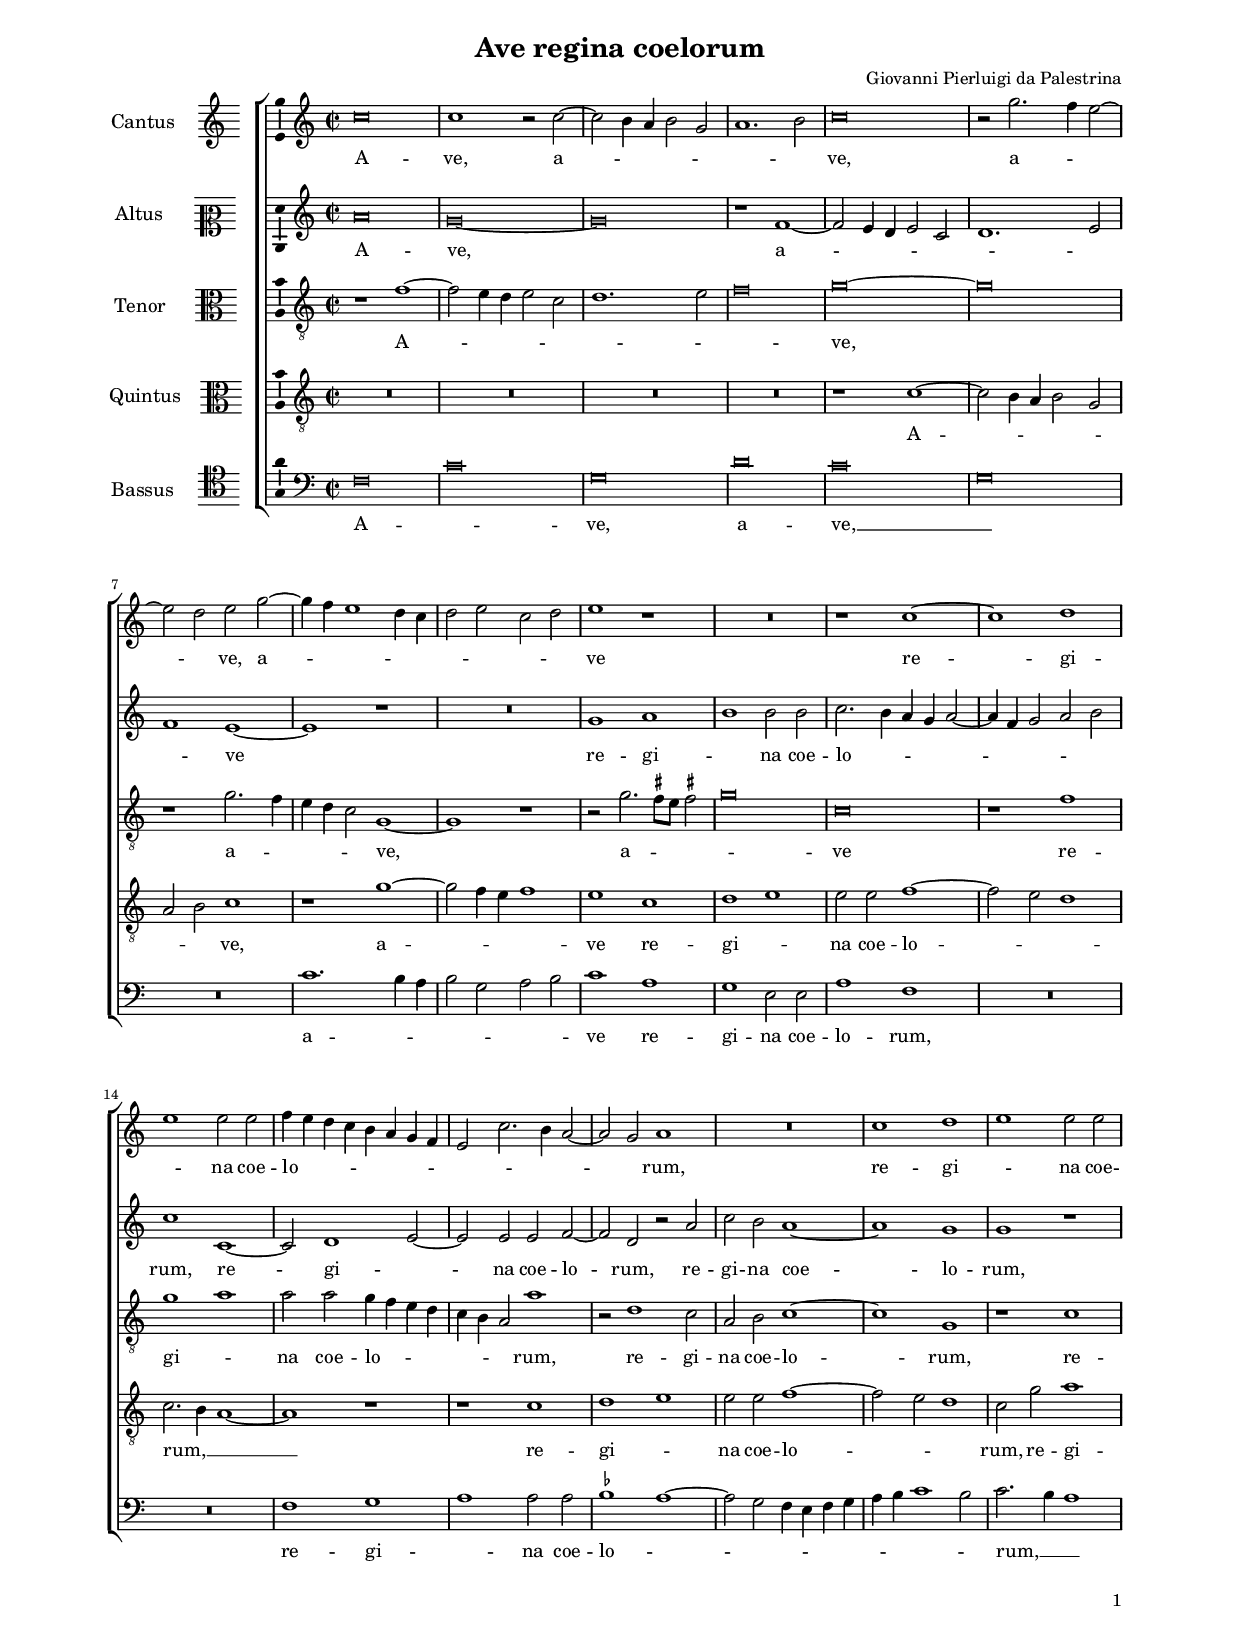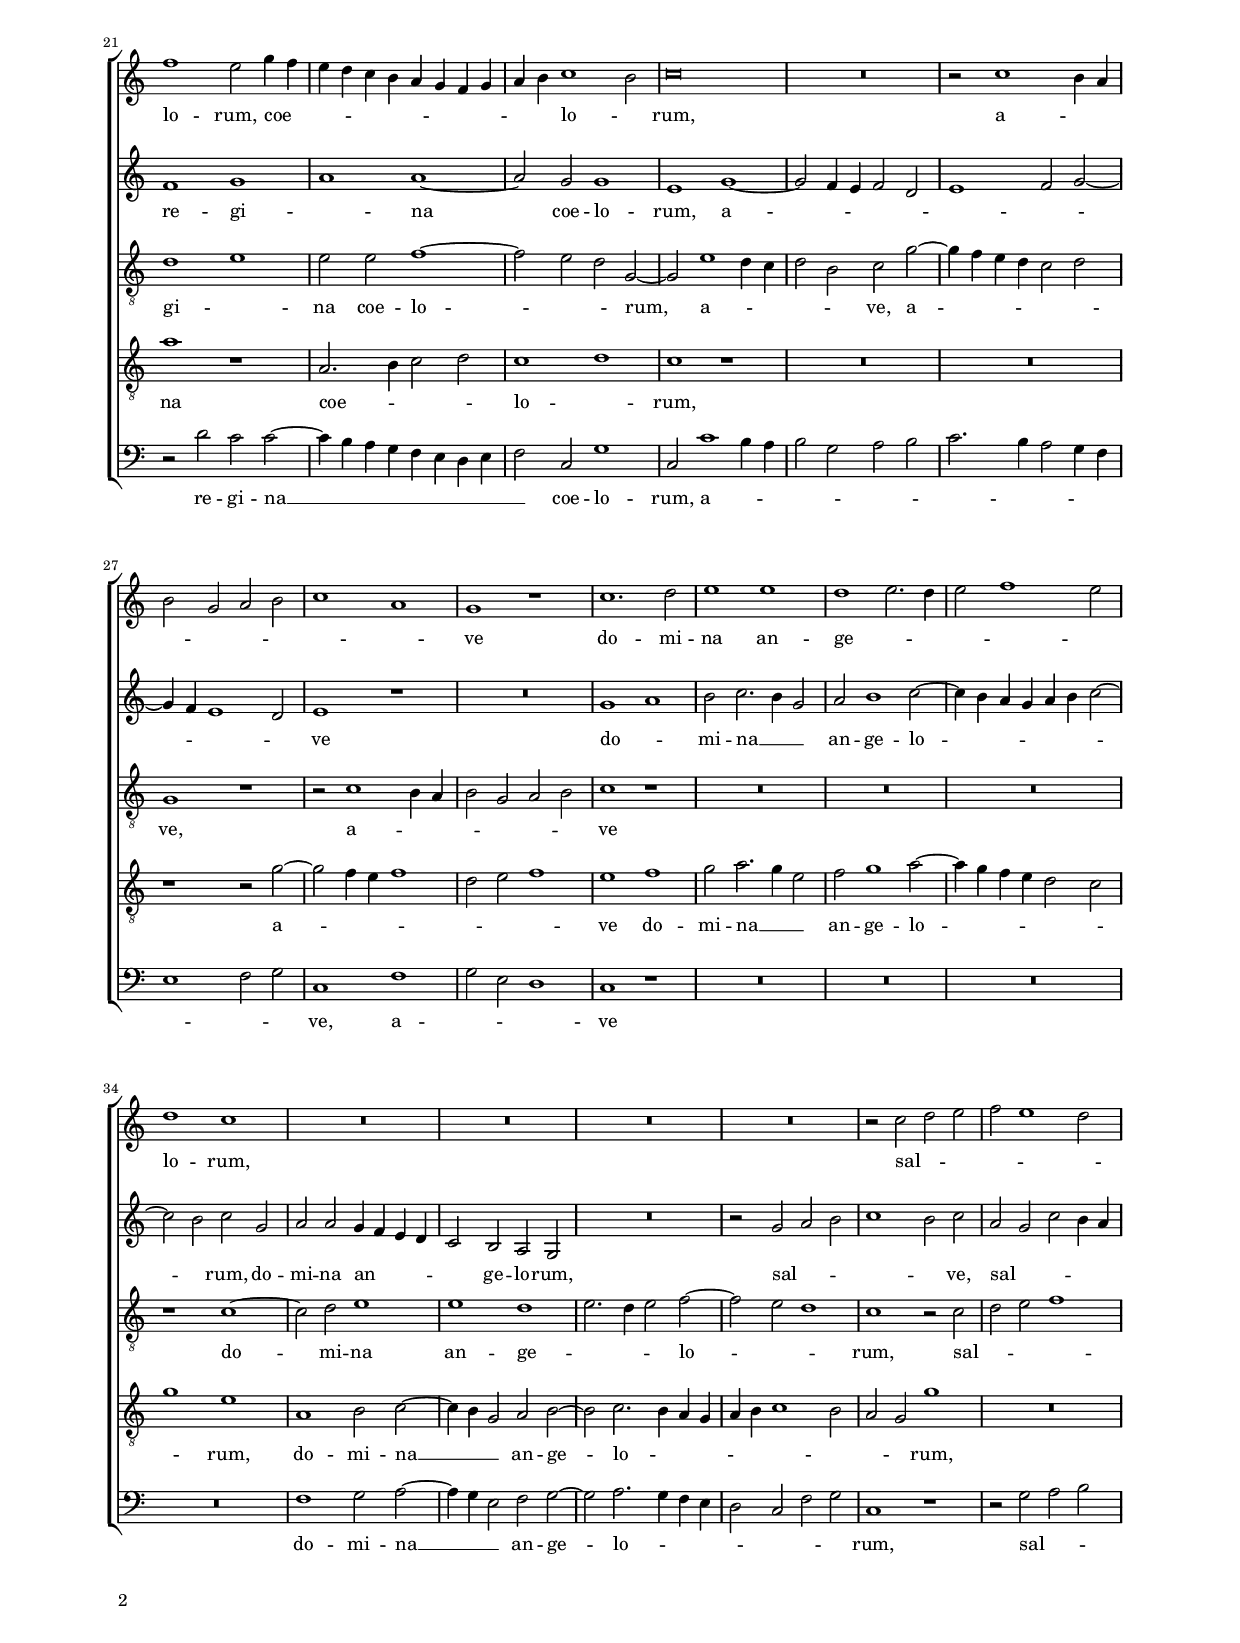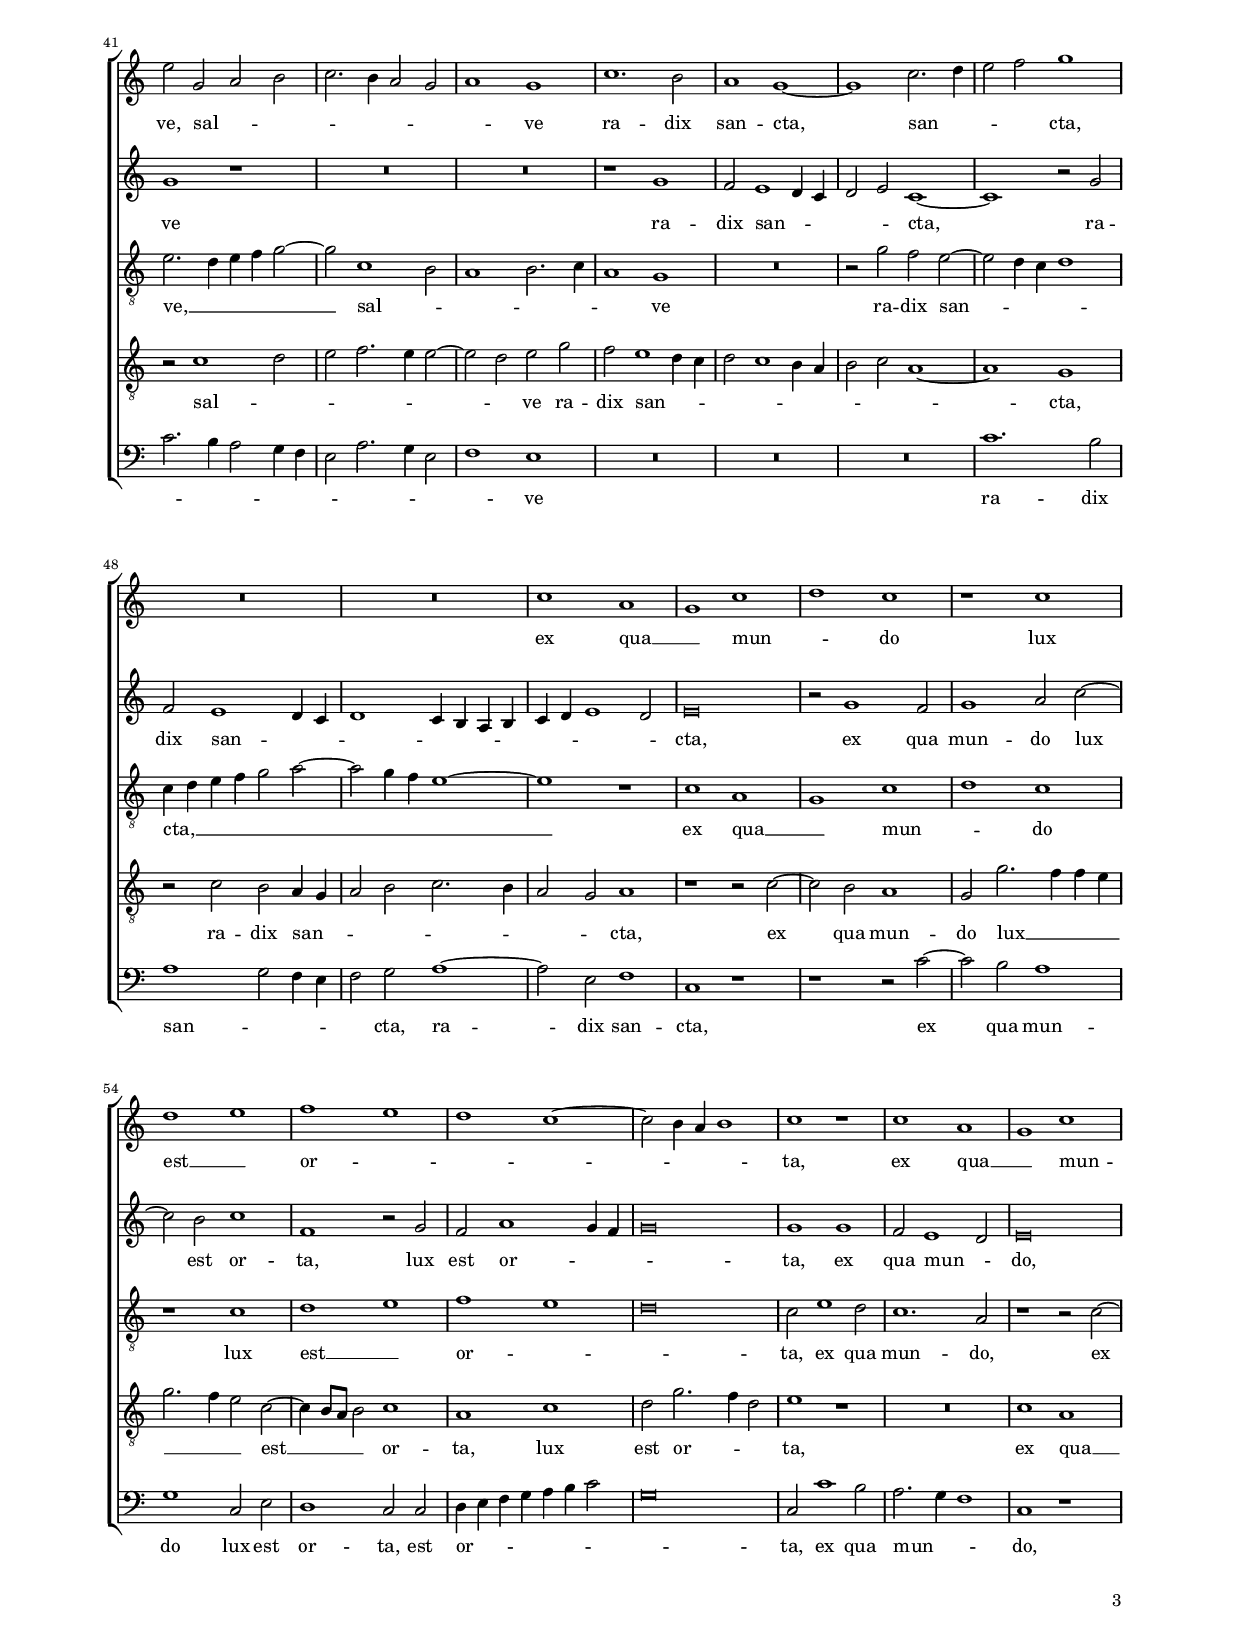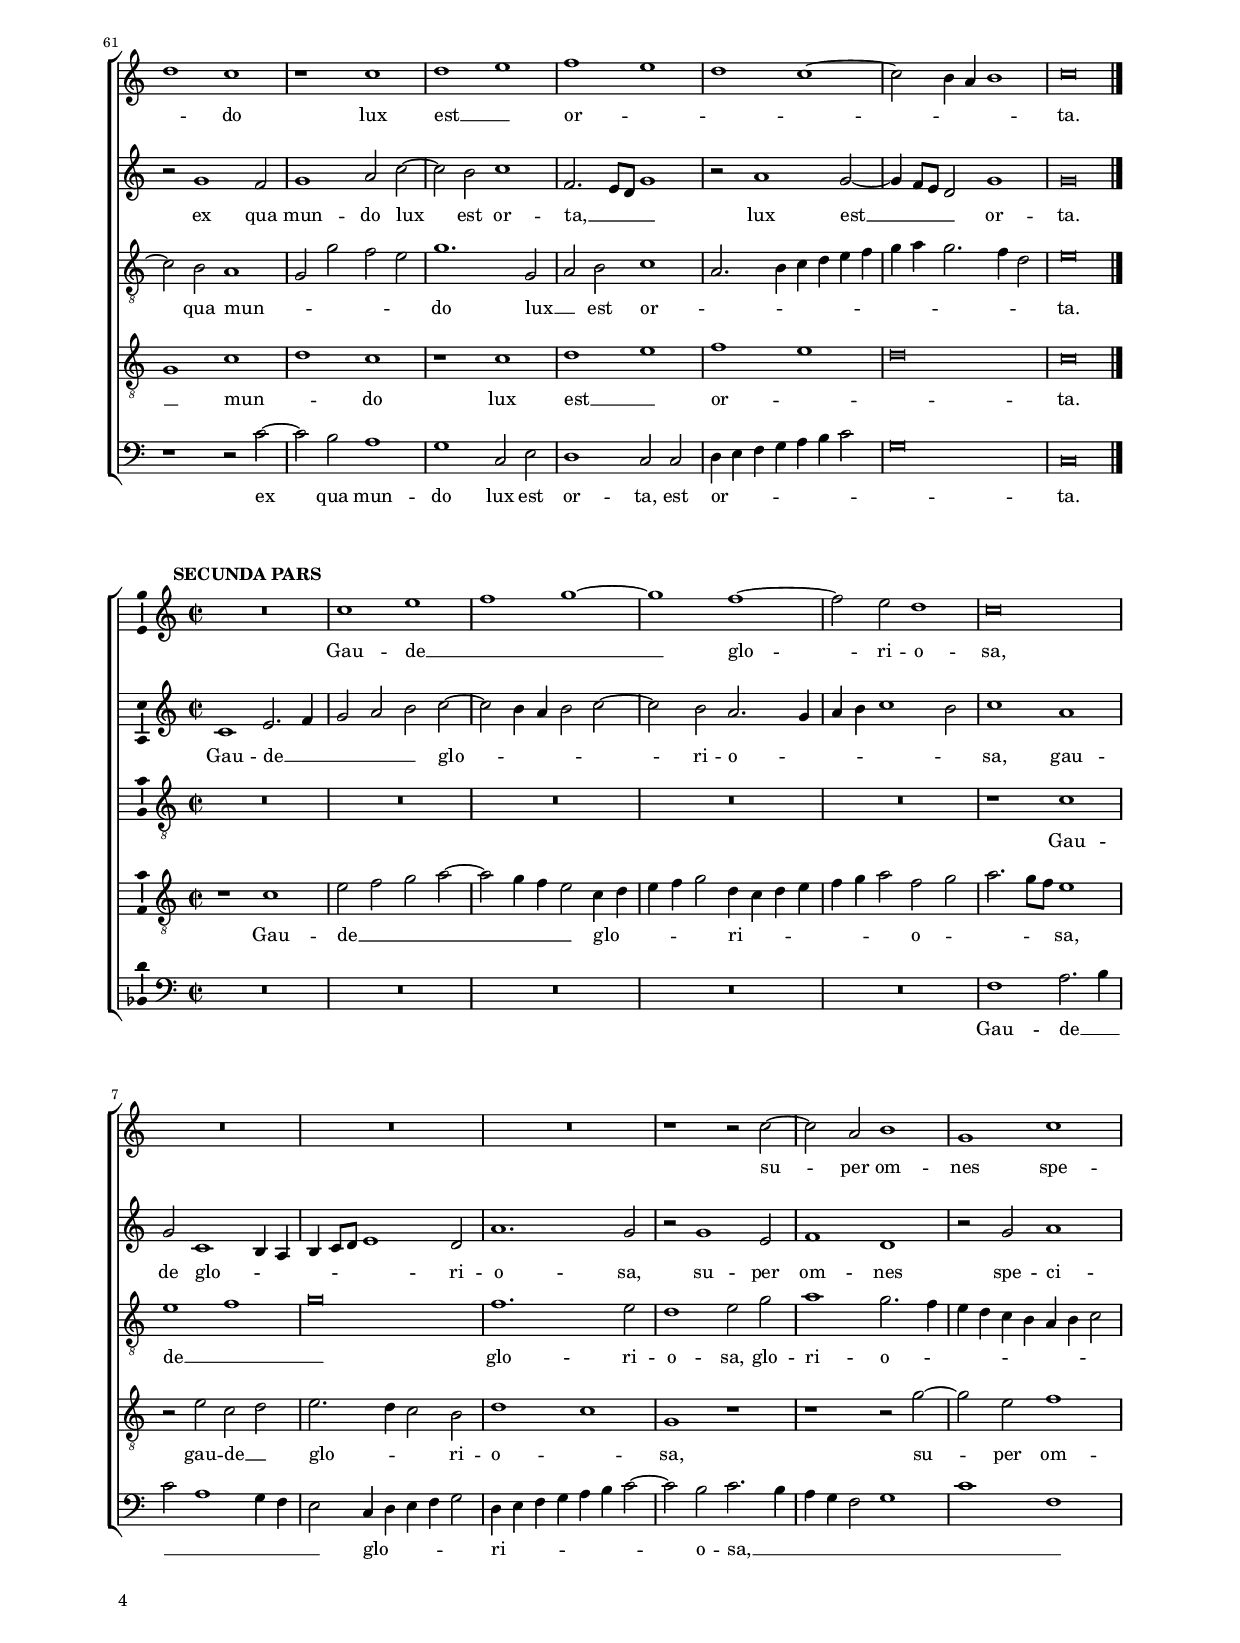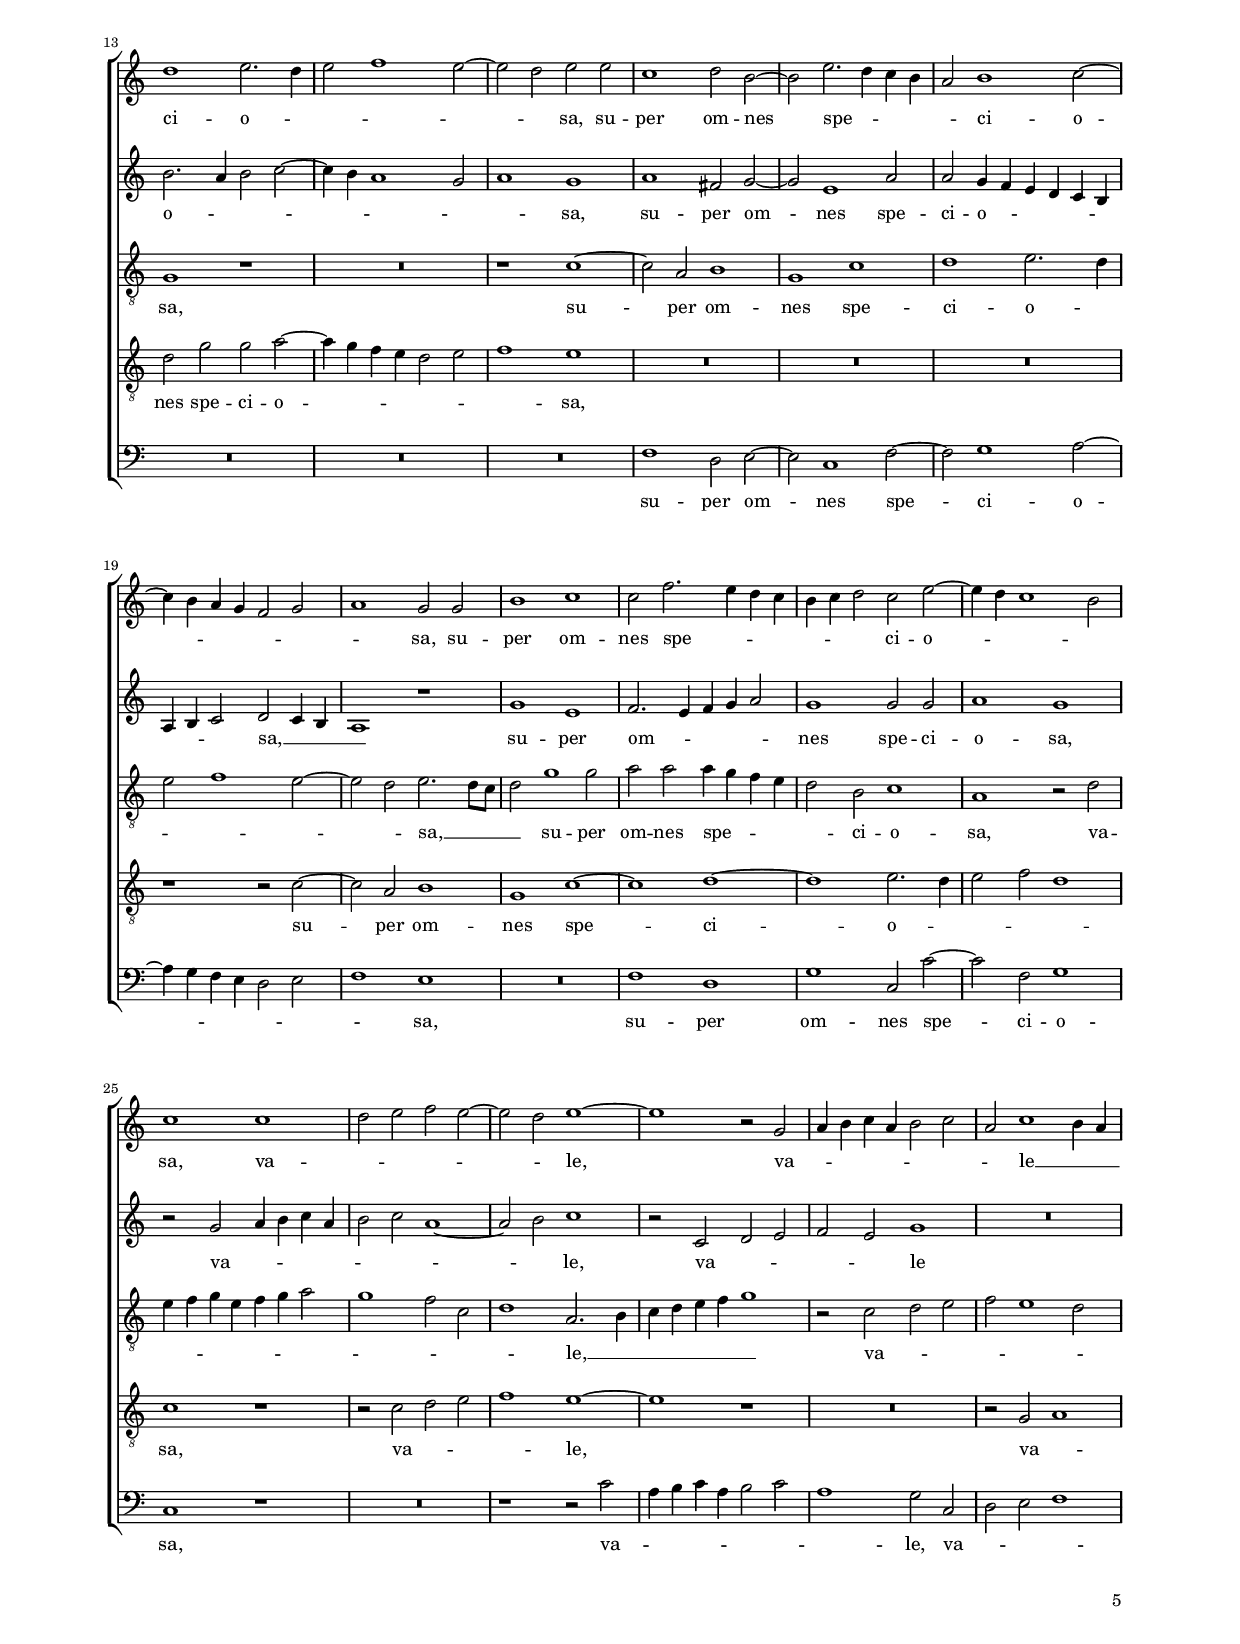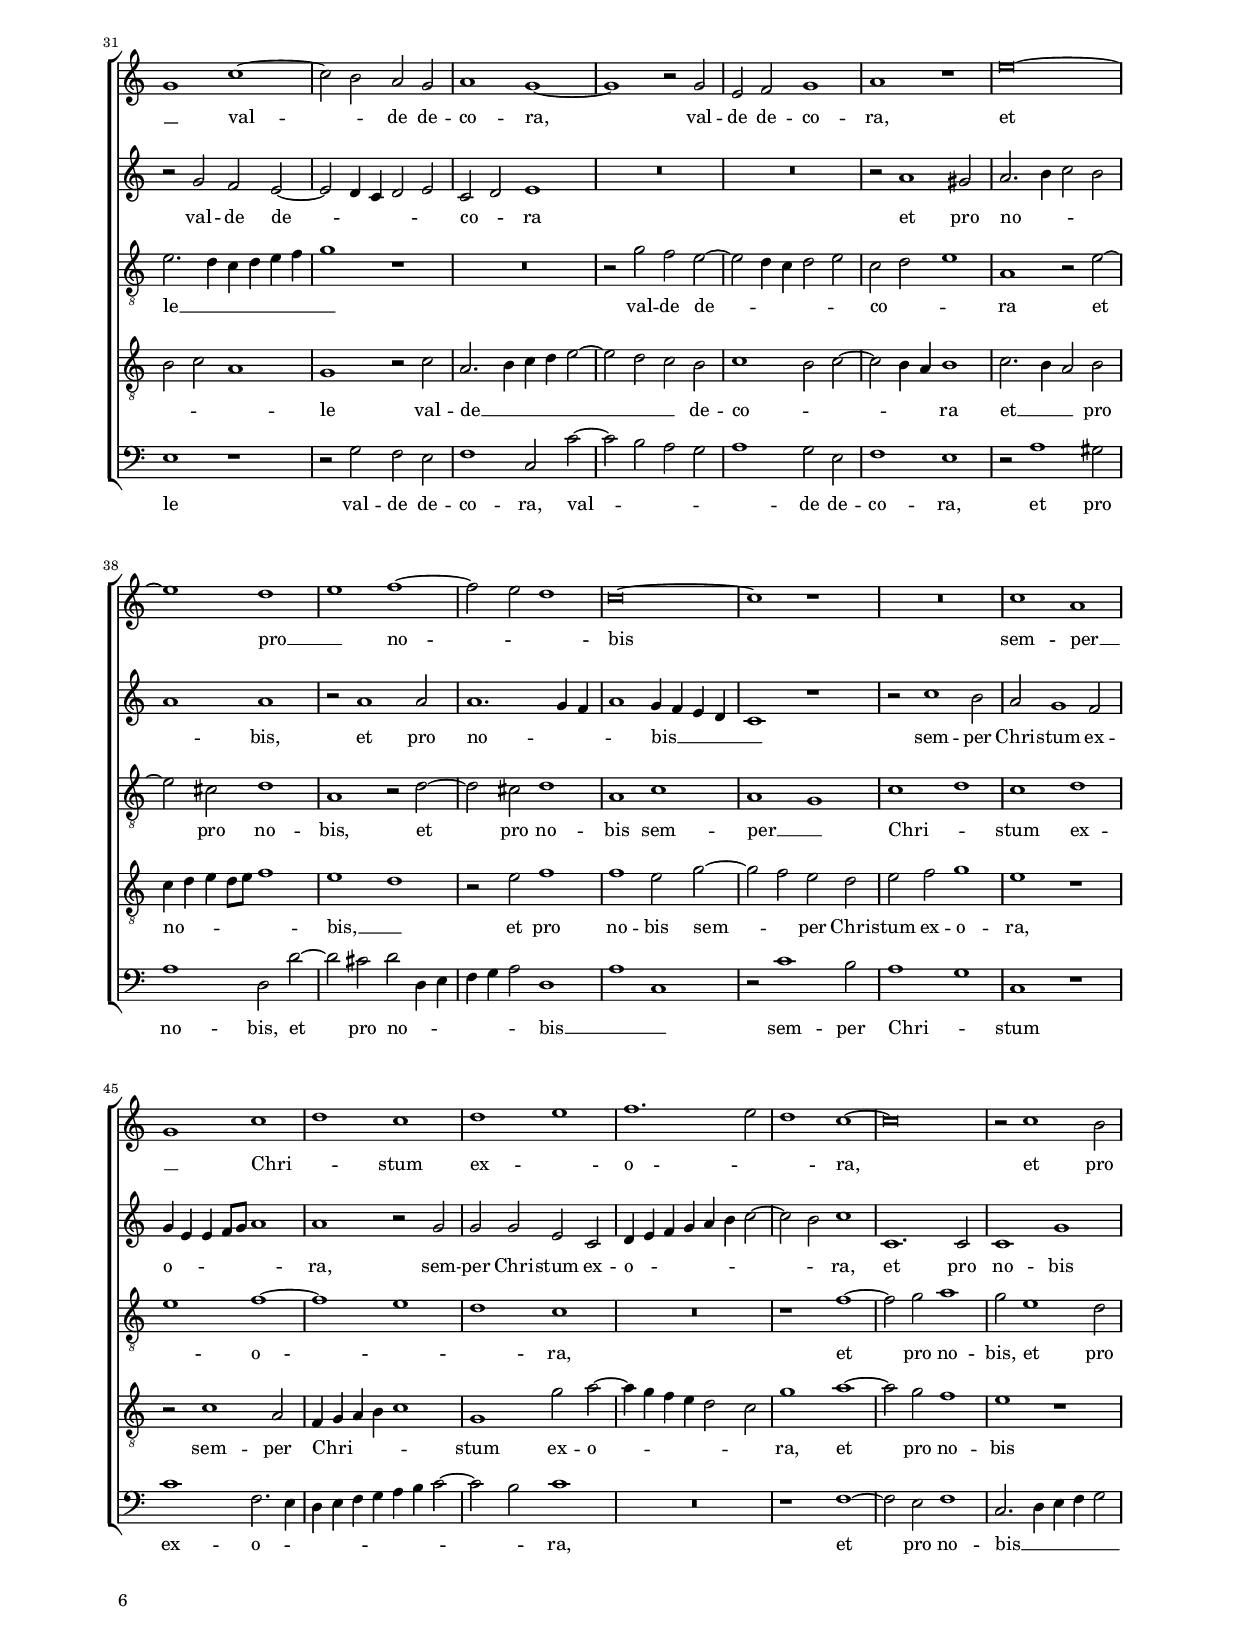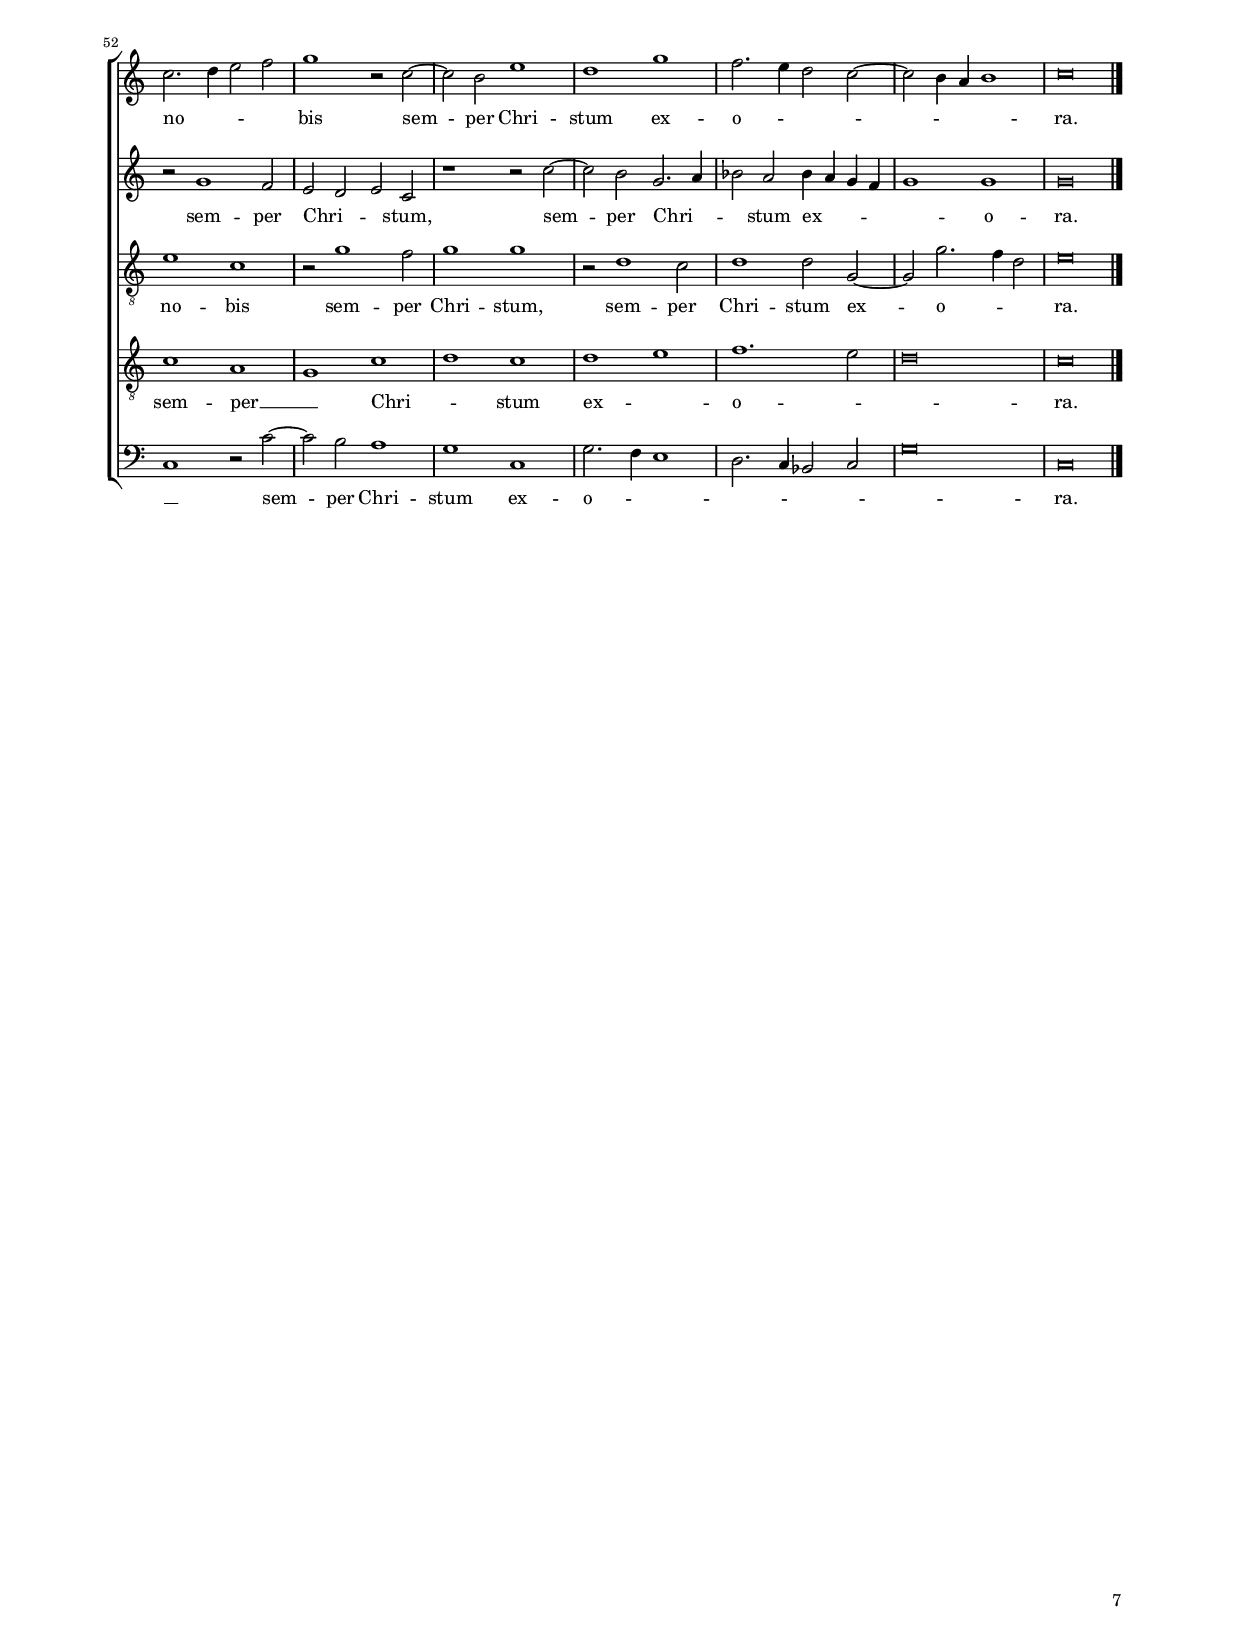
\header
{
  title="Ave regina coelorum"
  composer="Giovanni Pierluigi da Palestrina"
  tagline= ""
}

\version "2.24.1"
\language deutsch
#(set-global-staff-size 15)
% #(set-default-paper-size "letter")
#(ly:set-option 'point-and-click #f)

	
	ficta = { \once \set suggestAccidentals = ##t }
	
	forget = #(define-music-function (music) (ly:music?) #{
		\accidentalStyle forget
		$music
		\accidentalStyle default
		#})	


\paper
	{
	top-margin = 1.8 \cm
	bottom-margin = 1.2 \cm
	left-margin = 2 \cm
	right-margin = 2 \cm
	ragged-bottom = ##f
	ragged-last-bottom = ##t
	print-page-number = ##f
	score-system-spacing = #'((basic-distance . 17) (minimum-distance . 14) (padding . 6) (strechability . 150))
	system-system-spacing = #'((basic-distance . 17) (minimum-distance . 14) (padding . 6) (strechability . 150))
	oddFooterMarkup=\markup   \fill-line { "" \fromproperty #'page:page-number-string }
	evenFooterMarkup=\markup  \fill-line { \fromproperty #'page:page-number-string "" }
	last-bottom-spacing = #'((basic-distance . 12) (minimum-distance . 7) (padding . 4))
%	systems-per-page = 3
%	page-count = 6
%	min-systems-per-page = 3
	}

global = {
	\key c \major
	\time 2/2 \set Score.measureLength = #(ly:make-moment 2/1)
	\skip 1*2*67 \bar "|."
	}
	

incipitcantus = \markup { \score {
	{
	\set Staff.instrumentName = \markup { \fontsize #1 "Cantus" }
	\key c \major
	\clef violin
	s4 \bar ""
	}
	\layout  {
	raggedright = ##t
	indent = 1.8 \cm
	line-width = 2.5 \cm
	\context { \Staff \remove Time_signature_engraver }
	\override Staff.Clef.Y-extent = #'(0 . 0)
	}} \hspace #1 }
      
      
incipitaltus = \markup { \score {
	{
	\set Staff.instrumentName = \markup { \fontsize #1 "Altus" }
	\key c \major
	\clef mezzosoprano
	s4 \bar ""
	}
	\layout  {
	raggedright = ##t
	indent = 1.8 \cm
	line-width = 2.5 \cm
	\context { \Staff \remove Time_signature_engraver }
	\override Staff.Clef.Y-extent = #'(0 . 0)
	}} \hspace #1 }


incipittenor = \markup { \score {
	{
	\set Staff.instrumentName = \markup { \fontsize #1 "Tenor" }
	\key c \major
	\clef alto
	s4 \bar ""
	}
	\layout  {
	raggedright = ##t
	indent = 1.8 \cm
	line-width = 2.5 \cm
	\context { \Staff \remove Time_signature_engraver }
	\override Staff.Clef.Y-extent = #'(0 . 0)
	}} \hspace #1 }
      
      
incipitquintus = \markup { \score {
	{
	\set Staff.instrumentName = \markup { \fontsize #1 "Quintus" }
	\key c \major
	\clef alto
	s4 \bar ""
	}
	\layout  {
	raggedright = ##t
	indent = 1.8 \cm
	line-width = 2.5 \cm
	\context { \Staff \remove Time_signature_engraver }
	\override Staff.Clef.Y-extent = #'(0 . 0)
	}} \hspace #1 }
      
      
incipitbassus = \markup { \score {
	{
	\set Staff.instrumentName = \markup { \fontsize #1 "Bassus" }
	\key c \major
	\clef tenor
	s4 \bar ""
	}
	\layout  {
	raggedright = ##t
	indent = 1.8 \cm
	line-width = 2.5 \cm
	\context { \Staff \remove Time_signature_engraver }
	\override Staff.Clef.Y-extent = #'(0 . 0)
	}} \hspace #1 }


cantus =  \relative c''
	{
	c\breve
	c1 r2 c~
	c2 h4 a h2 g
	a1. h2
%5
	c\breve |
	r2 g'2. f4 e2~
	e2 d e g~
	g4 f e1 d4 c
	d2 e c d
%10
	e1 r |
	R\breve
	r1 c~
	c1 d
	e1 e2 e
%15
	f4 e d c h a g f |
	e2 c'2. h4 a2~
	a2 g a1
	R\breve
	c1 d
%20
	e1 e2 e |
	f1 e2 g4 f
	e4 d c h a g f g
	a4 h c1 h2
	c\breve
%25
	R\breve |
	r2 c1 h4 a
	h2 g a h
	c1 a
	g1 r
%30
	c1. d2 |
	e1 e
	d1 e2. d4
	e2 f1 e2
	d1 c
%35
	R\breve |
	R\breve
	R\breve
	R\breve
	r2 c d e
%40
	f2 e1 d2 |
	e2 g, a h
	c2. h4 a2 g
	a1 g
	c1. h2
%45
	a1 g~ |
	g1 c2. d4
	e2 f g1
	R\breve
	R\breve
%50
	c,1 a |
	g1 c
	d1 c
	r1 c
	d1 e
%55
	f1 e |
	d1 c~
	c2 h4 a h1
	c1 r
	c1 a
%60
	g1 c |
	d1 c
	r1 c
	d1 e
	f1 e
%65
	d1 c~ |
	c2 h4 a h1
	c\breve |
	}


altus =  \relative c'
	{
	a'\breve
	g\breve~
	g\breve
	r1 f~
%5
	f2 e4 d e2 c |
	d1. e2
	f1 e~
	e1 r
	R\breve
%10
	g1 a |
	h1 h2 h
	c2. h4 a g a2~
	a4 f g2 a h
	c1 c,~
%15
	c2 d1 e2~ |
	e2 e e f~
	f2 d r a'
	c2 h a1~
	a1 g
%20
	g1 r |
	f1 g
	a1 a~
	a2 g g1
	e1 g~
%25
	g2 f4 e f2 d |
	e1 f2 g~
	g4 f e1 d2
	e1 r
	R\breve
%30
	g1 a |
	h2 c2. h4 g2
	a2 h1 c2~
	c4 h a g a4 h c2~
	c2 h c g
%35
	a2 a g4 f e d |
	c2 h a g
	R\breve
	r2 g' a h
	c1 h2 c
%40
	a2 g c h4 a |
	g1 r
	R\breve
	R\breve
	r1 g
%45
	f2 e1 d4 c |
	d2 e c1~
	c1 r2 g'
	f2 e1 d4 c
	d1 c4 h a h
%50
	c4 d e1 d2 |
	e\breve
	r2 g1 f2
	g1 a2 c~
	c2 h c1
%55
	f,1 r2 g |
	f2 a1 g4 f
	g\breve
	g1 g
	f2 e1 d2
%60
	e\breve |
	r2 g1 f2
	g1 a2 c~
	c2 h c1
	f,2. e8 d g1
%65
	r2 a1 g2~ |
	g4 f8 e d2 g1
	g\breve |
	}


tenor =  \relative c'
	{
	r1 f~
	f2 e4 d e2 c
	d1. e2
	f\breve
%5
	g\breve~ |
	g\breve
	r1 g2. f4
	e4 d c2 g1~
	g1 r
%10
	r2 g'2. \ficta fis8 e \ficta fis!2 |
	g\breve
	c,\breve
	r1 f
	g1 a
%15
	a2 a g4 f e d |
	c4 h a2 a'1
	r2 d,1 c2
	a2 h c1~
	c1 g
%20
	r1 c |
	d1 e
	e2 e f1~
	f2 e d g,~
	g2 e'1 d4 c
%25
	d2 h c g'~ |
	g4 f e d c2 d
	g,1 r
	r2 c1 h4 a
	h2 g a h
%30
	c1 r |
	R\breve
	R\breve
	R\breve
	r1 c~
%35
	c2 d e1 |
	e1 d
	e2. d4 e2 f~
	f2 e d1
	c1 r2 c
%40
	d2 e f1 |
	e2. d4 e f g2~
	g2 c,1 h2
	a1 h2. c4
	a1 g
%45
	R\breve |
	r2 g' f e~
	e2 d4 c d1
	c4 d e f g2 a~
	a2 g4 f e1~
%50
	e1 r |
	c1 a
	g1 c
	d1 c
	r1 c
%55
	d1 e |
	f1 e
	d\breve
	c2 e1 d2
	c1. a2
%60
	r1 r2 c~ |
	c2 h a1
	g2 g' f e
	g1. g,2
	a2 h c1
%65
	a2. h4 c d e f |
	g4 a g2. f4 d2
	e\breve |
	}


quintus  =  \relative c'
	{
	R\breve
	R\breve
	R\breve
	R\breve
%5
	r1 c~ |
	c2 h4 a h2 g
	a2 h c1
	r1 g'~
	g2 f4 e f1
%10
	e1 c |
	d1 e
	e2 e f1~
	f2 e d1
	c2. h4 a1~
%15
	a1 r |
	r1 c
	d1 e
	e2 e f1~
	f2 e d1
%20
	c2 g' a1 |
	a1 r
	a,2. h4 c2 d
	c1 d
	c1 r
%25
	R\breve |
	R\breve
	r1 r2 g'~
	g2 f4 e f1
	d2 e f1
%30
	e1 f |
	g2 a2. g4 e2
	f2 g1 a2~
	a4 g f e d2 c
	g'1 e
%35
	a,1 h2 c~ |
	c4 h g2 a h~
	h2 c2. h4 a g
	a4 h c1 h2
	a2 g g'1
%40
	R\breve |
	r2 c,1 d2
	e2 f2. e4 e2~
	e2 d e g
	f2 e1 d4 c
%45
	d2 c1 h4 a |
	h2 c a1~
	a1 g
	r2 c h a4 g
	a2 h c2. h4
%50
	a2 g a1 |
	r1 r2 c~
	c2 h a1
	g2 g'2. f4 f e
	g2. f4 e2 c~
%55
	c4 h8 a h2 c1 |
	a1 c
	d2 g2. f4 d2
	e1 r
	R\breve
%60
	c1 a |
	g1 c
	d1 c
	r1 c
	d1 e
%65
	f1 e |
	d\breve
	c\breve |
	}


bassus  =  \relative c
	{
	f\breve
	c'\breve
	g\breve
	d'\breve
%5
	c\breve |
	g\breve
	R\breve
	c1. h4 a
	h2 g a h
%10
	c1 a |
	g1 e2 e
	a1 f
	R\breve
	R\breve
%15
	f1 g |
	a1 a2 a
	\ficta b1 a~
	a2 g f4 e f g
	a4 h c1 h2
%20
	c2. h4 a1 |
	r2 d c c~
	c4 h a g f e d e
	f2 c g'1
	c,2 c'1 h4 a
%25
	h2 g a h |
	c2. h4 a2 g4 f
	e1 f2 g
	c,1 f
	g2 e d1
%30
	c1 r |
	R\breve
	R\breve
	R\breve
	R\breve
%35
	f1 g2 a~ |
	a4 g e2 f g~
	g2 a2. g4 f e
	d2 c f g
	c,1 r
%40
	r2 g' a h |
	c2. h4 a2 g4 f
	e2 a2. g4 e2
	f1 e
	R\breve
%45
	R\breve |
	R\breve
	c'1. h2
	a1 g2 f4 e
	f2 g a1~
%50
	a2 e f1 |
	c1 r
	r1 r2 c'~
	c2 h a1
	g1 c,2 e
%55
	d1 c2 c |
	d4 e f g a h c2
	g\breve
	c,2 c'1 h2
	a2. g4 f1
%60
	c1 r |
	r1 r2 c'~
	c2 h a1
	g1 c,2 e
	d1 c2 c
%65
	d4 e f g a h c2 |
	g\breve
	c,\breve |
	}


lyricscantus = \lyricmode {
	A -- ve,
	a -- _ _ _ _ _ _ ve,
	a -- _ _ _ ve,
	a -- _ _ _ _ _ _ _ _ ve
	re -- gi -- _ na coe -- lo -- _ _ _ _ _ _ _ _ _ _ _ _ rum,
	re -- gi -- _ na coe -- lo -- rum,
	coe -- _ _ _ _ _ _ _ _ _ _ _ lo -- _ rum,
	a -- _ _ _ _ _ _ _ _ ve
	do -- mi -- na an -- ge -- _ _ _ _ _ lo -- rum,
	sal -- _ _ _ _ _ ve,
	sal -- _ _ _ _ _ _ _ ve
	ra -- dix san -- cta,
	san -- _ _ _ cta,
	ex qua __ _ mun -- _ do lux est __ _ or -- _ _ _ _ _ _ ta,
	ex qua __ _ mun -- _ do lux est __ _ or -- _ _ _ _ _ _ ta.
	}


lyricsaltus = \lyricmode {
	A -- ve,
	a -- _ _ _ _ _ _ _ ve
	re -- gi -- _ na coe -- lo -- _ _ _ _ _ _ _ _ rum,
	re -- gi -- _ na coe -- lo -- rum,
	re -- gi -- na coe -- lo -- rum,
	re -- gi -- _ na coe -- lo -- rum,
	a -- _ _ _ _ _ _ _ _ _ _ ve
	do -- _ mi -- na __ _ _ an -- ge -- lo -- _ _ _ _ _ _ _ rum,
	do -- mi -- na an -- _ _ _ _ ge -- lo -- rum,
	sal -- _ _ _ _ ve,
	sal -- _ _ _ _ ve
	ra -- dix san -- _ _ _ _ cta,
	ra -- dix san -- _ _ _ _ _ _ _ _ _ _ _ cta,
	ex qua mun -- do lux est or -- ta,
	lux est or -- _ _ _ ta,
	ex qua mun -- _ do,
	ex qua mun -- do lux est or -- ta, __ _ _ _
	lux est __ _ _ _ or -- ta.
	}


lyricstenor = \lyricmode {
	A -- _ _ _ _ _ _ _ ve,
	a -- _ _ _ _ ve,
	a -- _ _ _ _ ve
	re -- gi -- _ na coe -- lo -- _ _ _ _ _ _ rum,
	re -- gi -- na coe -- lo -- rum,
	re -- gi -- _ na coe -- lo -- _ _ rum,
	a -- _ _ _ _ ve,
	a -- _ _ _ _ _ ve,
	a -- _ _ _ _ _ _ ve
	do -- mi -- na an -- ge -- _ _ _ lo -- _ _ rum,
	sal -- _ _ _ ve, __ _ _ _ _
	sal -- _ _ _ _ _ ve
	ra -- dix san -- _ _ _ cta, __ _ _ _ _ _ _ _ _
	ex qua __ _ mun -- _ do lux est __ _ or -- _ _ ta,
	ex qua mun -- do,
	ex qua mun -- _ _ _ _ do lux __ _ est or -- _ _ _ _ _ _ _ _ _ _ _ ta.
	}


lyricsquintus = \lyricmode {
	A -- _ _ _ _ _ _ ve,
	a -- _ _ _ ve
	re -- gi -- _ na coe -- lo -- _ _ rum, __ _ _
	re -- gi -- _ na coe -- lo -- _ _ rum,
	re -- gi -- na coe -- _ _ _ lo -- _ rum,
	a -- _ _ _ _ _ _ ve
	do -- mi -- na __ _ _ an -- ge -- lo -- _ _ _ _ _ _ rum,
	do -- mi -- na __ _ _ an -- ge -- lo -- _ _ _ _ _ _ _ _ _ rum,
	sal -- _ _ _ _ _ _ ve
	ra -- dix san -- _ _ _ _ _ _ _ _ _ cta,
	ra -- dix san -- _ _ _ _ _ _ _ cta,
	ex qua mun -- do lux __ _ _ _ _ _ _ est __ _ _ _ or -- ta,
	lux est or -- _ _ ta,
	ex qua __ _ mun -- _ do lux est __ _ or -- _ _ ta.
	}


lyricsbassus = \lyricmode {
	A -- _ ve,
	a -- ve, __ _
	a -- _ _ _ _ _ _ ve
	re -- gi -- na coe -- lo -- rum,
	re -- gi -- _ na coe -- lo -- _ _ _ _ _ _ _ _ _ _ rum, __ _ _
	re -- gi -- na __ _ _ _ _ _ _ _ _ coe -- lo -- rum,
	a -- _ _ _ _ _ _ _ _ _ _ _ _ _ _ ve,
	a -- _ _ _ ve
	do -- mi -- na __ _ _ an -- ge -- lo -- _ _ _ _ _ _ _ rum,
	sal -- _ _ _ _ _ _ _ _ _ _ _ _ ve
	ra -- dix san -- _ _ _ _ cta,
	ra -- dix san -- cta,
	ex qua mun -- do lux est or -- ta,
	est or -- _ _ _ _ _ _ _ ta,
	ex qua mun -- _ _ do,
	ex qua mun -- do lux est or -- ta,
	est or -- _ _ _ _ _ _ _ ta.
	}


\score
{  
	\transpose c c {
	\new ChoirStaff \with { \override StaffGrouper.staff-staff-spacing.basic-distance = #12 }
	<<

	\new Staff << \global
	\new Voice="v1" {
		\set Staff.instrumentName=\incipitcantus
		\set Staff.midiInstrument = "reed organ"
		\clef violin
		\cantus }
	\new Lyrics \lyricsto "v1" {\lyricscantus }
	>>


	\new Staff << \global
	\new Voice="v2" {
		\set Staff.instrumentName=\incipitaltus
		\set Staff.midiInstrument = "reed organ"
		\clef violin % "G_8"
		\altus}
	\new Lyrics \lyricsto "v2" {\lyricsaltus }
	>>


	\new Staff << \global
	\new Voice="v3" {
		\set Staff.instrumentName=\incipittenor
		\set Staff.midiInstrument = "reed organ"
		\clef "G_8"
		\tenor }
	\new Lyrics \lyricsto "v3" {\lyricstenor }
	>>


	\new Staff << \global
	\new Voice="v5" {
		\set Staff.instrumentName=\incipitquintus
		\set Staff.midiInstrument = "reed organ"
		\clef "G_8"
		\quintus}
	\new Lyrics \lyricsto "v5" {\lyricsquintus }
	>>


	\new Staff << \global
	\new Voice="v4" {
		\set Staff.instrumentName=\incipitbassus
		\set Staff.midiInstrument = "reed organ"
		\clef bass
		\bassus }
	\new Lyrics \lyricsto "v4" {\lyricsbassus}
	>>

	>>
	} % transpose

	\layout
	{
	indent = 2.5 \cm
	\context { \Staff \override TimeSignature.break-visibility = #end-of-line-invisible }
	\context { \Lyrics \override VerticalAxisGroup.nonstaff-relatedstaff-spacing.padding = #1.4 }
%	\context { \Lyrics \override LyricText.font-size = #1 }
	\context { \Staff \consists Ambitus_engraver }
	\context { \Score \override BarNumber.padding = #2 }
	\context { \Voice \override NoteHead.style = #'baroque }
	}


\midi
	{
	\tempo 2 = 90
	}

}

%%%%%%%%%%%%%%%%%%%%  SECUNDA PARS %%%%%%%%%%%%%%%%%%%%


global = {
	\key c \major
	\time 2/2 \set Score.measureLength = #(ly:make-moment 2/1)
	\skip 1*2*58 \bar "|."
	}


cantus =  \relative c''
	{
	R\breve
	c1 e
	f1 g~
	g1 f~
%5
	f2 e d1 |	
	c\breve
	R\breve
	R\breve
	R\breve
%10
	r1 r2 c~ |
	c2 a h1
	g1 c
	d1 e2. d4
	e2 f1 e2~
%15
	e2 d e e |
	c1 d2 h~
	h2 e2. d4 c h
	a2 h1 c2~
	c4 h a g f2 g
%20
	a1 g2 g |
	h1 c
	c2 f2. e4 d c
	h4 c d2 c e~
	e4 d c1 h2
%25
	c1 c |
	d2 e f e~
	e2 d e1~
	e1 r2 g,
	a4 h c a h2 c
%30
	a2 c1 h4 a |
	g1 c~
	c2 h a g
	a1 g~
	g1 r2 g
%35
	e2 f g1 |
	a1 r
	e'\breve~
	e1 d
	e1 f~
%40
	f2 e d1 |
	c\breve~
	c1 r
	R\breve
	c1 a
%45
	g1 c |
	d1 c
	d1 e
	f1. e2
	d1 c~
%50
	c\breve |
	r2 c1 h2
	c2. d4 e2 f
	g1 r2 c,~
	c2 h e1
%55
	d1 g |
	f2. e4 d2 c~
	c2 h4 a h1
	c\breve |
	}


altus =  \relative c'
	{
	c1 e2. f4
	g2 a h c~
	c2 h4 a h2 c~
	c2 h a2. g4
%5
	a4 h c1 h2 |
	c1 a
	g2 c,1 h4 a
	h4 c8 d e1 d2
	a'1. g2
%10
	r2 g1 e2 |
	f1 d
	r2 g a1
	h2. a4 h2 c~
	c4 h a1 g2
%15
	a1 g |
	a1 fis2 g~
	g2 e1 a2
	a2 g4 f e d c h
	a4 h c2 d c4 h
%20
	a1 r |
	g'1 e
	f2. e4 f g a2
	g1 g2 g
	a1 g
%25
	r2 g a4 h c a |
	h2 c a1~
	a2 h c1
	r2 c, d e
	f2 e g1
%30
	R\breve |
	r2 g f e~
	e2 d4 c d2 e
	c2 d e1
	R\breve
%35
	R\breve |
	r2 a1 gis2
	a2. h4 c2 h
	a1 a
	r2 a1 a2
%40
	a1. g4 f |
	a1 g4 f e d
	c1 r
	r2 c'1 h2
	a2 g1 f2
%45
	g4 e e f8 g a1 |
	a1 r2 g
	g2 g e c
	d4 e f g a h c2~
	c2 h c1
%50
	c,1. c2 |
	c1 g'
	r2 g1 f2
	e2 d e c
	r1 r2 c'~
%55
	c2 h g2. a4 |
	b2 a b4 a g f
	g1 g
	g\breve |
	}


tenor =  \relative c'
	{
	R\breve
	R\breve
	R\breve
	R\breve
%5
	R\breve |
	r1 c
	e1 f
	g\breve
	f1. e2
%10
	d1 e2 g |
	a1 g2. f4
	e4 d c h a h c2
	g1 r
	R\breve
%15
	r1 c~ |
	c2 a h1
	g1 c
	d1 e2. d4
	e2 f1 e2~
%20
	e2 d e2. d8 c |
	d2 g1 g2
	a2 a a4 g f e
	d2 h c1
	a1 r2 d
%25
	e4 f g e f g a2 |
	g1 f2 c
	d1 a2. h4
	c4 d e f g1
	r2 c, d e
%30
	f2 e1 d2 |
	e2. d4 c d e f
	g1 r
	R\breve
	r2 g f e~
%35
	e2 d4 c d2 e |
	c2 d e1
	a,1 r2 e'~
	e2 cis d1
	a1 r2 d~
%40
	d2 cis d1 |
	a1 c
	a1 g
	c1 d
	c1 d
%45
	e1 f~ |
	f1 e
	d1 c
	R\breve
	r1 f~
%50
	f2 g a1 |
	g2 e1 d2
	e1 c
	r2 g'1 f2
	g1 g
%55
	r2 d1 c2 |
	d1 d2 g,~
	g2 g'2. f4 d2
	e\breve |
	}


quintus  =  \relative c'
	{
	r1 c
	e2 f g a~
	a2 g4 f e2 c4 d
	e4 f g2 d4 c d e
%5
	f4 g a2 f2 g |
	a2. g8 f e1
	r2 e c d
	e2. d4 c2 h
	d1 c
%10
	g1 r |
	r1 r2 g'~
	g2 e f1
	d2 g g a~
	a4 g f e d2 e
%15
	f1 e |
	R\breve
	R\breve
	R\breve
	r1 r2 c~
%20
	c2 a h1 |
	g1 c~
	c1 d~
	d1 e2. d4
	e2 f d1
%25
	c1 r |	
	r2 c d e
	f1 e~
	e1 r
	R\breve
%30
	r2 g, a1 |
	h2 c a1
	g1 r2 c
	a2. h4 c d e2~
	e2 d c h
%35
	c1 h2 c~ |
	c2 h4 a h1
	c2. h4 a2 h
	c4 d e d8 e f1
	e1 d
%40
	r2 e f1 |
	f1 e2 g~
	g2 f e d
	e2 f g1
	e1 r
%45
	r2 c1 a2 |
	f4 g a h c1
	g1 g'2 a~
	a4 g f e d2 c
	g'1 a~
%50
	a2 g f1 |
	e1 r
	c1 a
	g1 c
	d1 c
%55
	d1 e |
	f1. e2
	d\breve
	c\breve |
	}


bassus  =  \relative c
	{
	R\breve
	R\breve
	R\breve
	R\breve
%5
	R\breve |
	f1 a2. h4
	c2 a1 g4 f
	e2 c4 d e f g2
	d4 e f g a h c2~
%10
	c2 h c2. h4 |
	a4 g f2 g1
	c1 f, 
	R\breve
	R\breve
%15
	R\breve |
	f1 d2 e~
	e2 c1 f2~
	f2 g1 a2~
	a4 g f e d2 e
%20
	f1 e |
	R\breve
	f1 d
	g1 c,2 c'~
	c2 f, g1
%25
	c,1 r |
	R\breve
	r1 r2 c'
	a4 h c a h2 c
	a1 g2 c,
%30
	d2 e f1 |
	e1 r
	r2 g f e
	f1 c2 c'~
	c2 h a g
%35
	a1 g2 e |
	f1 e
	r2 a1 gis2
	a1 d,2 d'~
	d2 cis d d,4 e
%40
	f4 g a2 d,1 |
	a'1 c,
	r2 c'1 h2
	a1 g
	c,1 r
%45
	c'1 f,2. e4 |
	d4 e f g a h c2~
	c2 h c1
	R\breve
	r1 f,~
%50
	f2 e f1 |
	c2. d4 e f g2
	c,1 r2 c'~
	c2 h a1
	g1 c,
%55
	g'2. f4 e1 |
	d2. c4 b2 c
	g'\breve
	c,\breve |
	}


lyricscantus = \lyricmode {
	Gau -- de __ _ _ glo -- ri -- o -- sa,
	su -- per om -- nes spe -- ci -- o -- _ _ _ _ _ sa,
	su -- per om -- nes spe -- _ _ _ _ ci -- o -- _ _ _ _ _ _ sa,
	su -- per om -- nes spe -- _ _ _ _ _ _ ci -- o -- _ _ _ sa,
	va -- _ _ _ _ _ le,
	va -- _ _ _ _ _ _ _ le __ _ _ _
	val -- _ de de -- co -- ra,
	val -- de de -- co -- ra,
	et pro __ _ no -- _ _ bis
	sem -- per __ _ Chri -- _ stum ex -- _ o -- _ _ ra,
	et pro no -- _ _ _ bis
	sem -- per Chri -- stum
	ex -- o -- _ _ _ _ _ _ ra.
	}


lyricsaltus = \lyricmode {
	Gau -- de __ _ _ _ _ glo -- _ _ _ _ ri -- o -- _ _ _ _ _ sa,
	gau -- de glo -- _ _ _ _ _ _ ri -- o -- sa,
	su -- per om -- nes spe -- ci -- o -- _ _ _ _ _ _ _ sa,
	su -- per om -- nes spe -- ci -- o -- _ _ _ _ _ _ _ _ sa, __ _ _ _
	su -- per om -- _ _ _ _ nes spe -- ci -- o -- sa,
	va -- _ _ _ _ _ _ _ _ le,
	va -- _ _ _ _ le
	val -- de de -- _ _ _ _ co -- _ ra
	et pro no -- _ _ _ _ bis,
	et pro no -- _ _ _ bis __ _ _ _ _
	sem -- per Chri -- stum ex -- o -- _ _ _ _ _ ra,
	sem -- per Chri -- stum ex -- o -- _ _ _ _ _ _ _ ra,
	et pro no -- bis
	sem -- per Chri -- _ _ stum,
	sem -- per Chri -- _ _ stum
	ex -- _ _ _ _ o -- ra.
	}


lyricstenor = \lyricmode {
	Gau -- de __ _ _ glo -- ri -- o -- sa,
	glo -- ri -- o -- _ _ _ _ _ _ _ _ sa,
	su -- per om -- nes spe -- ci -- o -- _ _ _ _ _ sa, __ _ _ _
	su -- per om -- nes spe -- _ _ _ _ ci -- o -- sa,
	va -- _ _ _ _ _ _ _ _ _ _ _ le, __ _ _ _ _ _ _
	va -- _ _ _ _ _ le __ _ _ _ _ _ _
	val -- de de -- _ _ _ _ co -- _ _ ra
	et pro no -- bis,
	et pro no -- bis
	sem -- per __ _ Chri -- _ stum ex -- _ o -- _ _ ra,
	et pro no -- bis,
	et pro no -- bis
	sem -- per Chri -- stum,
	sem -- per Chri -- stum
	ex -- o -- _ _ ra.
	}


lyricsquintus = \lyricmode {
	Gau -- de __ _ _ _ _ _ _ glo -- _ _ _ _ ri -- _ _ _ _ _ _ o -- _ _ _ _ sa,
	gau -- de __ _ glo -- _ _ ri -- o -- _ sa,
	su -- per om -- nes spe -- ci -- o -- _ _ _ _ _ _ sa,
	su -- per om -- nes spe -- ci -- o -- _ _ _ _ sa,
	va -- _ _ _ le,
	va -- _ _ _ _ le
	val -- de __ _ _ _ _ _ _ de -- co -- _ _ _ _ ra
	et __ _ _ pro no -- _ _ _ _ _ bis, __ _
	et pro no -- bis
	sem -- _ per Chri -- stum ex -- o -- ra,
	sem -- per Chri -- _ _ _ _ stum ex -- o -- _ _ _ _ _ ra,
	et pro no -- bis
	sem -- per __ _ Chri -- _ stum
	ex -- _ o -- _ _ ra.
	}


lyricsbassus = \lyricmode {
	Gau -- de __ _ _ _ _ _ _ glo -- _ _ _ _ ri -- _ _ _ _ _ _ o -- sa, __ _ _ _ _ _ _ _
	su -- per om -- nes spe -- ci -- o -- _ _ _ _ _ _ sa,
	su -- per om -- nes spe -- ci -- o -- sa,
	va -- _ _ _ _ _ _ _ le,
	va -- _ _ _ le
	val -- de de -- co -- ra,
	val -- _ _ _ _ de de -- co -- ra,
	et pro no -- bis,
	et pro no -- _ _ _ _ _ bis __ _ _
	sem -- per Chri -- _ stum ex -- o -- _ _ _ _ _ _ _ _ _ ra,
	et pro no -- bis __ _ _ _ _ _ 
	sem -- per Chri -- stum
	ex -- o -- _ _ _ _ _ _ _ ra.
	}


\score
	{  
	\transpose c c {
	\new ChoirStaff \with { \override StaffGrouper.staff-staff-spacing.basic-distance = #12 }
	<<

	\new Staff <<\global
	\new Voice="v1" {
	  %\set Staff.instrumentName=Cantus
		\set Staff.midiInstrument = "reed organ"
		\clef violin
		\cantus }
	\new Lyrics \lyricsto "v1" {\lyricscantus }
	>>


	\new Staff << \global
	\new Voice="v2" {
	  %\set Staff.instrumentName=Altus
		\set Staff.midiInstrument = "reed organ"
		\clef violin % "G_8"
		\altus}
	\new Lyrics \lyricsto "v2" {\lyricsaltus }
	>>


	\new Staff <<\global
	\new Voice="v3" {
	  %\set Staff.instrumentName=Tenor
		\set Staff.midiInstrument = "reed organ"
		\clef "G_8"
		\tenor }
	\new Lyrics \lyricsto "v3" {\lyricstenor }
	>>


	\new Staff << \global
	\new Voice="v5" {
	  %\set Staff.instrumentName=Quintus
		\set Staff.midiInstrument = "reed organ"
		\clef "G_8"
		\quintus}
	\new Lyrics \lyricsto "v5" {\lyricsquintus }
	>>


	\new Staff <<\global
	\new Voice="v4" {
	  %\set Staff.instrumentName=Bassus
		\set Staff.midiInstrument = "reed organ"
		\clef bass
		\bassus }
	\new Lyrics \lyricsto "v4" {\lyricsbassus}
	>>
	
	>>
	} % transpose

	\layout
	{
	indent = 0 \cm
	\context { \Staff \override TimeSignature.break-visibility = #end-of-line-invisible }
	\context { \Lyrics \override VerticalAxisGroup.nonstaff-relatedstaff-spacing.padding = #1.4 }
%	\context { \Lyrics \override LyricText.font-size = #1 }
	\context { \Staff \consists Ambitus_engraver }
	\context { \Score \override BarNumber.padding = #2 }
	\context { \Voice \override NoteHead.style = #'baroque }
	}

	\header { piece = \markup { \raise #2 \hspace # 7 \bold "SECUNDA PARS"} }

\midi
	{
	\tempo 2 = 90
	}
	
}

% EOF
